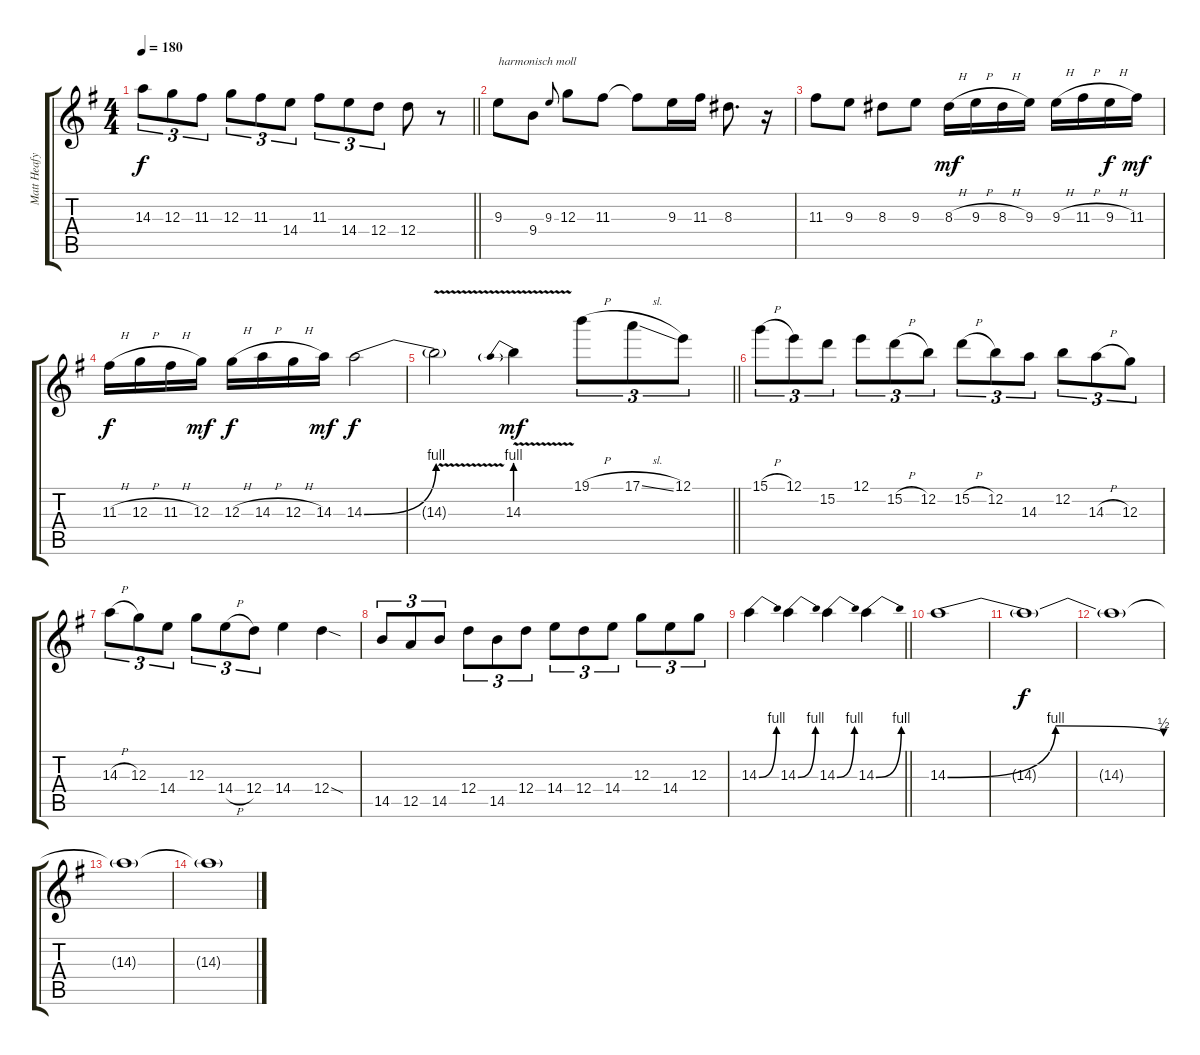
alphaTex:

\track ("Matt Heafy (lead)" "Matt Heafy") {instrument distortionguitar}
\staff {score tabs}
\tuning (E4 B3 G3 D3 A2 E2) {hide}
\ts (4 4)
\tempo 180
\clef g2
\barLineRight lightlight
\ks eminor
14.3.8{tu (3 2) dy f} 12.3.8{tu (3 2)} 11.3.8{tu (3 2)} 12.3.8{tu (3 2)} 11.3.8{tu (3 2)} 14.4.8{tu (3 2)} 11.3.8{tu (3 2)} 14.4.8{tu (3 2)} 12.4.8{tu (3 2)} 12.4.8 r.8 |
9.3.8{txt "harmonisch moll"} 9.4.8 9.3.8{gr onbeat} 12.3.8 11.3.8 11.3{t}.8 9.3.16 11.3.16 8.3.8{d} r.16 |
11.3.8 9.3.8 8.3.8 9.3.8 8.3{h}.16{dy mf} 9.3{h}.16 8.3{h}.16 9.3.16 9.3{h}.16 11.3{h}.16 9.3{h}.16{dy f} 11.3.16{dy mf} |
11.3{h}.16{dy f} 12.3{h}.16 11.3{h}.16 12.3.16{dy mf} 12.3{h}.16{dy f} 14.3{h}.16 12.3{h}.16 14.3.16{dy mf} 14.3{be (bend 0 0 60 4)}.2{dy f} |
\barLineRight lightlight
14.3{v t}.2 14.3{be (prebend 0 4 60 4) v}.4{dy mf} 19.1{h}.8{tu (3 2)} 17.1{sl}.8{tu (3 2)} 12.1.8{tu (3 2)} |
15.1{h}.8{tu (3 2)} 12.1.8{tu (3 2)} 15.2.8{tu (3 2)} 12.1.8{tu (3 2)} 15.2{h}.8{tu (3 2)} 12.2.8{tu (3 2)} 15.2{h}.8{tu (3 2)} 12.2.8{tu (3 2)} 14.3.8{tu (3 2)} 12.2.8{tu (3 2)} 14.3{h}.8{tu (3 2)} 12.3.8{tu (3 2)} |
14.3{h}.8{tu (3 2)} 12.3.8{tu (3 2)} 14.4.8{tu (3 2)} 12.3.8{tu (3 2)} 14.4{h}.8{tu (3 2)} 12.4.8{tu (3 2)} 14.4.4 12.4{sod}.4 |
14.5.8{tu (3 2)} 12.5.8{tu (3 2)} 14.5.8{tu (3 2)} 12.4.8{tu (3 2)} 14.5.8{tu (3 2)} 12.4.8{tu (3 2)} 14.4.8{tu (3 2)} 12.4.8{tu (3 2)} 14.4.8{tu (3 2)} 12.3.8{tu (3 2)} 14.4.8{tu (3 2)} 12.3.8{tu (3 2)} |
\barLineRight lightlight
14.3{be (bend 0 0 60 4)}.4 14.3{be (bend 0 0 60 4)}.4 14.3{be (bend 0 0 60 4)}.4 14.3{be (bend 0 0 60 4)}.4 |
14.3{be (bendrelease 0 0 4 4 45 4 60 2)}.1 |
14.3{t}.1{dy f} |
14.3{t}.1 |
14.3{t}.1 |
14.3{t}.1
